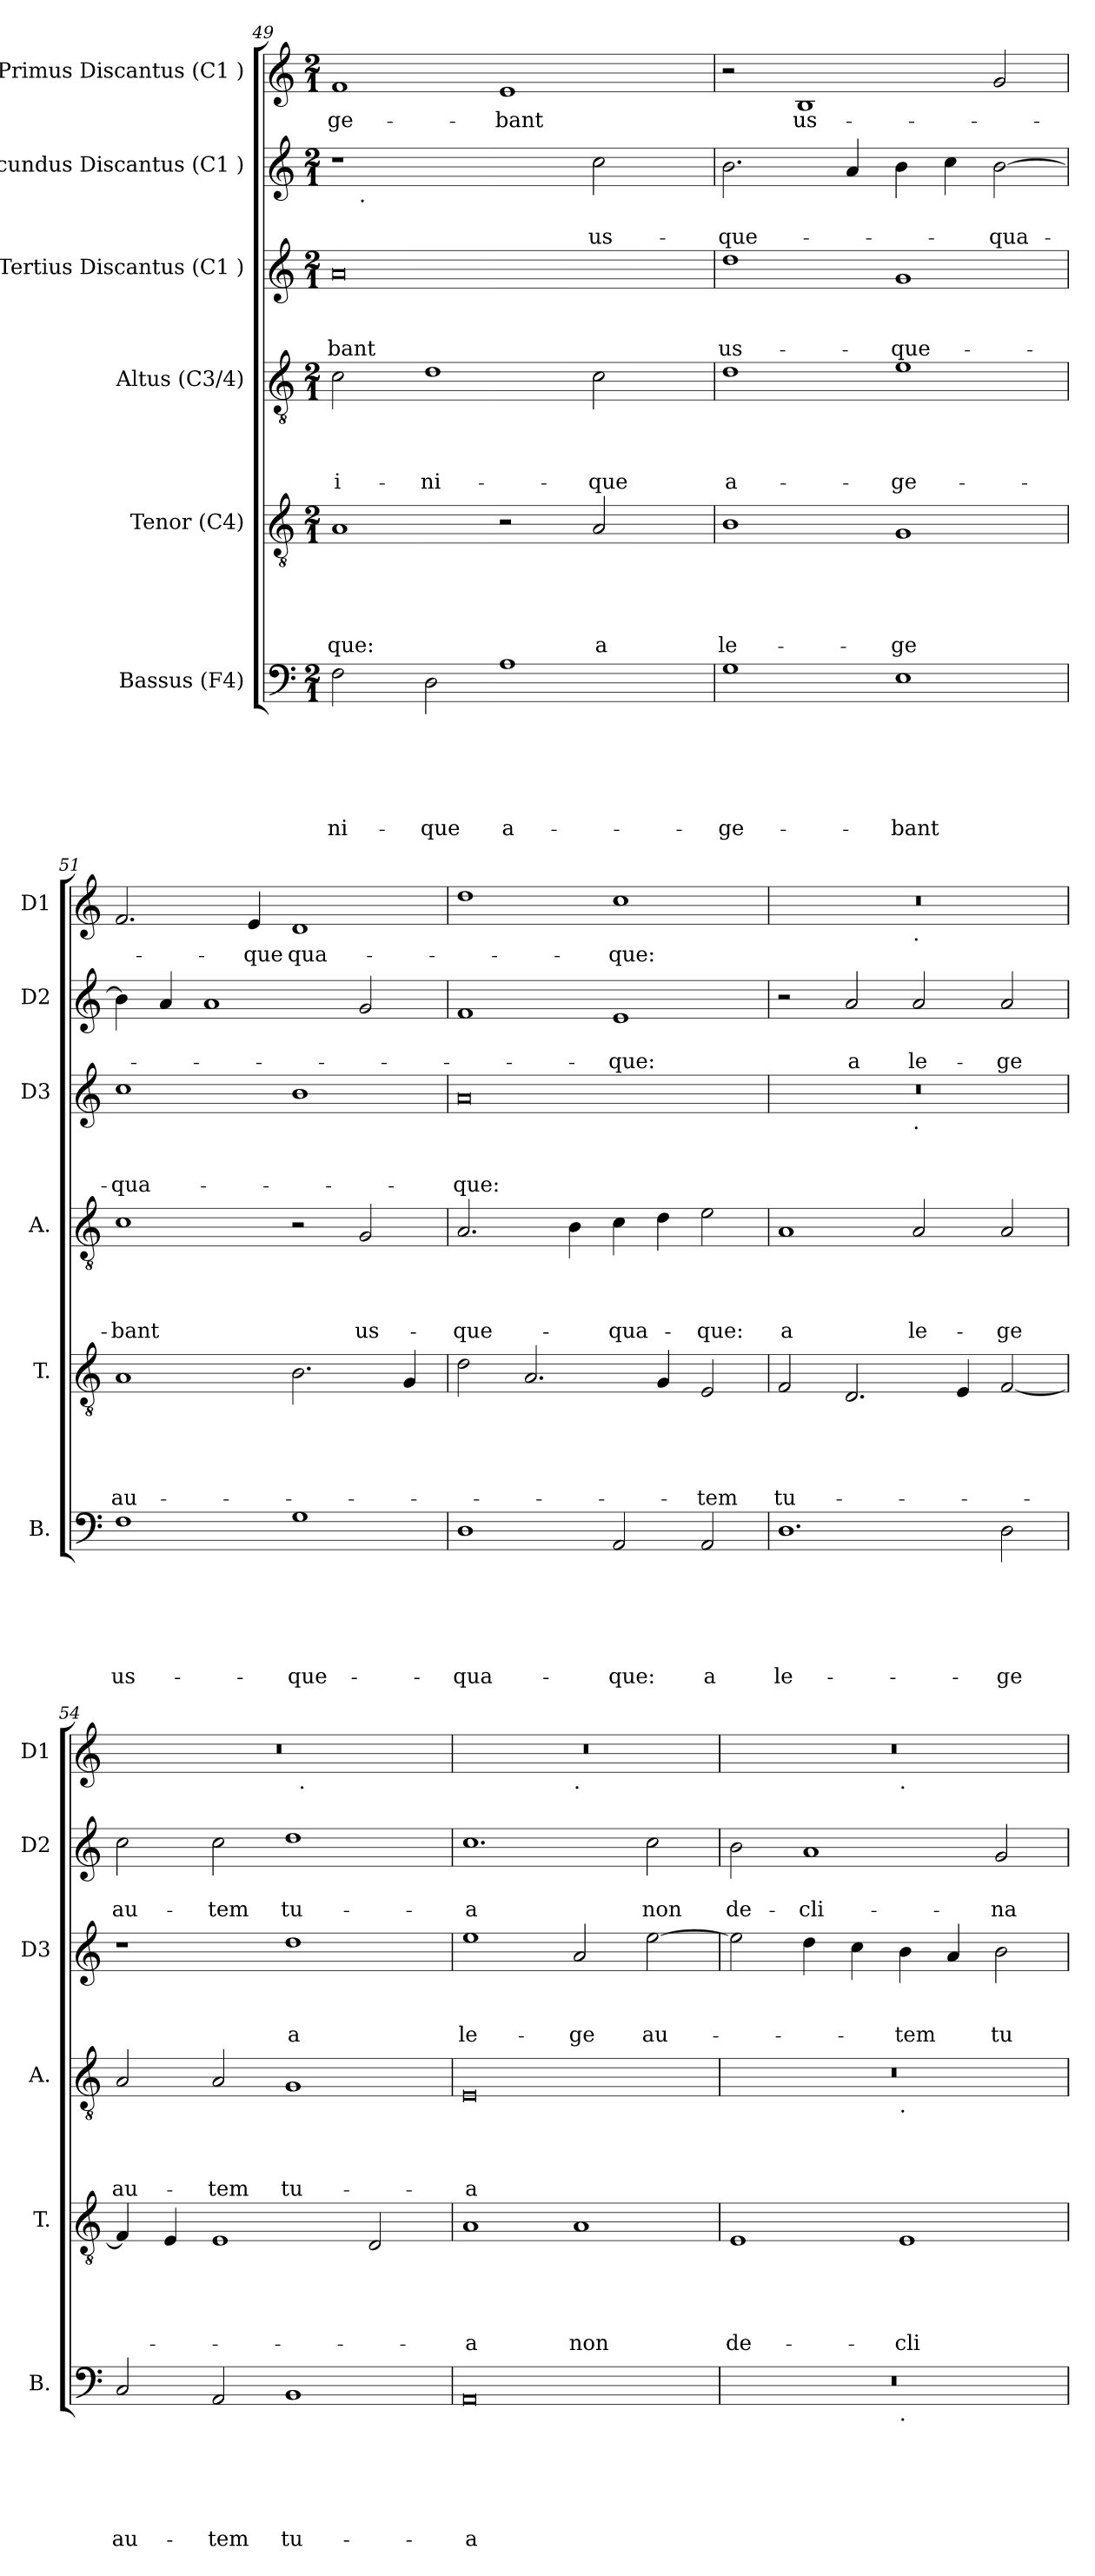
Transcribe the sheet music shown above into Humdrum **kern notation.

**kern	**text	**text	**text	**text	**text	**text	**kern	**text	**text	**text	**text	**text	**kern	**text	**text	**text	**text	**kern	**text	**text	**text	**kern	**text	**text	**kern	**text
*part6	*part6	*part6	*part6	*part6	*part6	*part6	*part5	*part5	*part5	*part5	*part5	*part5	*part4	*part4	*part4	*part4	*part4	*part3	*part3	*part3	*part3	*part2	*part2	*part2	*part1	*part1
*staff6	*staff6	*staff6	*staff6	*staff6	*staff6	*staff6	*staff5	*staff5	*staff5	*staff5	*staff5	*staff5	*staff4	*staff4	*staff4	*staff4	*staff4	*staff3	*staff3	*staff3	*staff3	*staff2	*staff2	*staff2	*staff1	*staff1
*I"Bassus (F4)	*	*	*	*	*	*	*I"Tenor (C4)	*	*	*	*	*	*I"Altus (C3/4)	*	*	*	*	*I"Tertius Discantus (C1 )	*	*	*	*I"Secundus Discantus (C1 )	*	*	*I"Primus Discantus (C1 )	*
*I'B.	*	*	*	*	*	*	*I'T.	*	*	*	*	*	*I'A.	*	*	*	*	*I'D3	*	*	*	*I'D2	*	*	*I'D1	*
*clefF4	*	*	*	*	*	*	*clefGv2	*	*	*	*	*	*clefGv2	*	*	*	*	*clefG2	*	*	*	*clefG2	*	*	*clefG2	*
*k[]	*	*	*	*	*	*	*k[]	*	*	*	*	*	*k[]	*	*	*	*	*k[]	*	*	*	*k[]	*	*	*k[]	*
*C:	*	*	*	*	*	*	*C:	*	*	*	*	*	*C:	*	*	*	*	*C:	*	*	*	*C:	*	*	*C:	*
*M2/1	*	*	*	*	*	*	*M2/1	*	*	*	*	*	*M2/1	*	*	*	*	*M2/1	*	*	*	*M2/1	*	*	*M2/1	*
=49	=49	=49	=49	=49	=49	=49	=49	=49	=49	=49	=49	=49	=49	=49	=49	=49	=49	=49	=49	=49	=49	=49	=49	=49	=49	=49
!	!	!	!	!	!	!LO:LY:b	!	!	!	!	!	!LO:LY:b	!	!	!	!	!LO:LY:b	!	!	!	!LO:LY:b	!	!	!	!	!LO:LY:b
*	*	*	*	*	*	*	*	*	*	*	*	*	*	*	*	*	*	*	*	*	*	*^	*	*	*	*
2F\	.	.	.	.	.	-ni-	1A	.	.	.	.	-que:	2c\	.	.	.	i-	0a	.	.	-bant	1r	16.ryy	.	.	1f	-ge-
!	!	!	!	!	!	!	!	!	!	!	!	!	!	!	!	!	!	!	!	!	!	!	!LO:TX:b:t=.	!	!	!	!
.	.	.	.	.	.	.	.	.	.	.	.	.	.	.	.	.	.	.	.	.	.	.	1ryy	.	.	.	.
!	!	!	!	!	!	!LO:LY:b	!	!	!	!	!	!	!	!	!	!	!LO:LY:b	!	!	!	!	!	!	!	!	!	!
2D\	.	.	.	.	.	-que	.	.	.	.	.	.	1d	.	.	.	-ni-	.	.	.	.	.	.	.	.	.	.
!	!	!	!	!	!	!LO:LY:b:rj	!	!	!	!	!	!	!	!	!	!	!	!	!	!	!	!	!	!	!	!	!LO:LY:b
1A	.	.	.	.	.	a-	2r	.	.	.	.	.	.	.	.	.	.	.	.	.	.	2ryy	.	.	.	1e	-bant
.	.	.	.	.	.	.	.	.	.	.	.	.	.	.	.	.	.	.	.	.	.	.	2ryy	.	.	.	.
!	!	!	!	!	!	!	!	!	!	!	!	!LO:LY:b	!	!	!	!	!LO:LY:b	!	!	!	!	!	!	!	!LO:LY:b	!	!
.	.	.	.	.	.	.	2A/	.	.	.	.	a	2c\	.	.	.	-que	.	.	.	.	2cc\	.	.	us-	.	.
.	.	.	.	.	.	.	.	.	.	.	.	.	.	.	.	.	.	.	.	.	.	.	4ryy	.	.	.	.
.	.	.	.	.	.	.	.	.	.	.	.	.	.	.	.	.	.	.	.	.	.	.	8ryy	.	.	.	.
.	.	.	.	.	.	.	.	.	.	.	.	.	.	.	.	.	.	.	.	.	.	.	32ryy	.	.	.	.
!!LO:PB:g=z
=50	=50	=50	=50	=50	=50	=50	=50	=50	=50	=50	=50	=50	=50	=50	=50	=50	=50	=50	=50	=50	=50	=50	=50	=50	=50	=50	=50
!	!	!	!	!	!	!LO:LY:b	!	!	!	!	!	!LO:LY:b	!	!	!	!	!LO:LY:b:rj	!	!	!	!LO:LY:b	!	!	!	!LO:LY:b	!	!
*	*	*	*	*	*	*	*	*	*	*	*	*	*	*	*	*	*	*	*	*	*	*v	*v	*	*	*	*
1G	.	.	.	.	.	-ge-	1B	.	.	.	.	le-	1d	.	.	.	a-	1dd	.	.	us-	2.b\	.	-que-	2r	.
!	!	!	!	!	!	!	!	!	!	!	!	!	!	!	!	!	!	!	!	!	!	!	!	!	!	!LO:LY:b
.	.	.	.	.	.	.	.	.	.	.	.	.	.	.	.	.	.	.	.	.	.	.	.	.	1B	us-
.	.	.	.	.	.	.	.	.	.	.	.	.	.	.	.	.	.	.	.	.	.	4a/	.	.	.	.
!	!	!	!	!	!	!LO:LY:b	!	!	!	!	!	!LO:LY:b	!	!	!	!	!LO:LY:b	!	!	!	!LO:LY:b	!	!	!	!	!
1E	.	.	.	.	.	-bant	1G	.	.	.	.	-ge	1e	.	.	.	-ge-	1g	.	.	-que-	4b\	.	.	.	.
.	.	.	.	.	.	.	.	.	.	.	.	.	.	.	.	.	.	.	.	.	.	4cc\	.	.	.	.
!	!	!	!	!	!	!	!	!	!	!	!	!	!	!	!	!	!	!	!	!	!	!	!	!LO:LY:b	!	!
.	.	.	.	.	.	.	.	.	.	.	.	.	.	.	.	.	.	.	.	.	.	[>2b\	.	-qua-	2g/	.
=51	=51	=51	=51	=51	=51	=51	=51	=51	=51	=51	=51	=51	=51	=51	=51	=51	=51	=51	=51	=51	=51	=51	=51	=51	=51	=51
!	!	!	!	!	!	!LO:LY:b	!	!	!	!	!	!LO:LY:b	!	!	!	!	!LO:LY:b	!	!	!	!LO:LY:b	!	!	!	!	!
1F	.	.	.	.	.	us-	1A	.	.	.	.	au-	1c	.	.	.	-bant	1cc	.	.	-qua-	4b\]	.	.	2.f/	.
.	.	.	.	.	.	.	.	.	.	.	.	.	.	.	.	.	.	.	.	.	.	4a/	.	.	.	.
.	.	.	.	.	.	.	.	.	.	.	.	.	.	.	.	.	.	.	.	.	.	1a	.	.	.	.
!	!	!	!	!	!	!	!	!	!	!	!	!	!	!	!	!	!	!	!	!	!	!	!	!	!	!LO:LY:b
.	.	.	.	.	.	.	.	.	.	.	.	.	.	.	.	.	.	.	.	.	.	.	.	.	4e/	-que
!	!	!	!	!	!	!LO:LY:b	!	!	!	!	!	!	!	!	!	!	!	!	!	!	!	!	!	!	!	!LO:LY:b
1G	.	.	.	.	.	-que-	2.B\	.	.	.	.	.	2r	.	.	.	.	1b	.	.	.	.	.	.	1d	qua-
!	!	!	!	!	!	!	!	!	!	!	!	!	!	!	!	!	!LO:LY:b	!	!	!	!	!	!	!	!	!
.	.	.	.	.	.	.	.	.	.	.	.	.	2G/	.	.	.	us-	.	.	.	.	2g/	.	.	.	.
.	.	.	.	.	.	.	4G/	.	.	.	.	.	.	.	.	.	.	.	.	.	.	.	.	.	.	.
=52	=52	=52	=52	=52	=52	=52	=52	=52	=52	=52	=52	=52	=52	=52	=52	=52	=52	=52	=52	=52	=52	=52	=52	=52	=52	=52
!	!	!	!	!	!	!LO:LY:b	!	!	!	!	!	!	!	!	!	!	!LO:LY:b	!	!	!	!LO:LY:b	!	!	!	!	!
1D	.	.	.	.	.	-qua-	2d\	.	.	.	.	.	2.A/	.	.	.	-que-	0a	.	.	-que:	1f	.	.	1dd	.
.	.	.	.	.	.	.	2.A/	.	.	.	.	.	.	.	.	.	.	.	.	.	.	.	.	.	.	.
.	.	.	.	.	.	.	.	.	.	.	.	.	4B\	.	.	.	.	.	.	.	.	.	.	.	.	.
!	!	!	!	!	!	!LO:LY:b	!	!	!	!	!	!	!	!	!	!	!LO:LY:b	!	!	!	!	!	!	!LO:LY:b	!	!LO:LY:b
2AA/	.	.	.	.	.	-que:	.	.	.	.	.	.	4c\	.	.	.	-qua-	.	.	.	.	1e	.	-que:	1cc	-que:
.	.	.	.	.	.	.	4G/	.	.	.	.	.	4d\	.	.	.	.	.	.	.	.	.	.	.	.	.
!	!	!	!	!	!	!LO:LY:b	!	!	!	!	!	!LO:LY:b	!	!	!	!	!LO:LY:b	!	!	!	!	!	!	!	!	!
2AA/	.	.	.	.	.	a	2E/	.	.	.	.	-tem	2e\	.	.	.	-que:	.	.	.	.	.	.	.	.	.
=53	=53	=53	=53	=53	=53	=53	=53	=53	=53	=53	=53	=53	=53	=53	=53	=53	=53	=53	=53	=53	=53	=53	=53	=53	=53	=53
!	!	!	!	!	!	!LO:LY:b	!	!	!	!	!	!LO:LY:b	!	!	!	!	!LO:LY:b:rj	!	!	!	!	!	!	!	!	!
*	*	*	*	*	*	*	*	*	*	*	*	*	*	*	*	*	*	*^	*	*	*	*	*	*	*^	*
1.D	.	.	.	.	.	le-	2F/	.	.	.	.	tu-	1A	.	.	.	a	0r	1ryy	.	.	.	2r	.	.	0r	1ryy	.
!	!	!	!	!	!	!	!	!	!	!	!	!	!	!	!	!	!	!	!	!	!	!	!	!	!LO:LY:b	!	!	!
.	.	.	.	.	.	.	2.D/	.	.	.	.	.	.	.	.	.	.	.	.	.	.	.	2a/	.	a	.	.	.
!	!	!	!	!	!	!	!	!	!	!	!	!	!	!	!	!	!	!	!	!	!	!	!	!	!	!	!LO:TX:b:t=.	!
!	!	!	!	!	!	!	!	!	!	!	!	!	!	!	!	!	!	!	!LO:TX:b:t=.	!	!	!	!	!	!	!	!	!
!	!	!	!	!	!	!	!	!	!	!	!	!	!	!	!	!	!LO:LY:b	!	!	!	!	!	!	!	!LO:LY:b	!	!	!
.	.	.	.	.	.	.	.	.	.	.	.	.	2A/	.	.	.	le-	.	1ryy	.	.	.	2a/	.	le-	.	1ryy	.
.	.	.	.	.	.	.	4E/	.	.	.	.	.	.	.	.	.	.	.	.	.	.	.	.	.	.	.	.	.
!	!	!	!	!	!	!LO:LY:b	!	!	!	!	!	!	!	!	!	!	!LO:LY:b	!	!	!	!	!	!	!	!LO:LY:b	!	!	!
2D\	.	.	.	.	.	-ge	[<2F/	.	.	.	.	.	2A/	.	.	.	-ge	.	.	.	.	.	2a/	.	-ge	.	.	.
!!LO:LB:g=z	!!
=54	=54	=54	=54	=54	=54	=54	=54	=54	=54	=54	=54	=54	=54	=54	=54	=54	=54	=54	=54	=54	=54	=54	=54	=54	=54	=54	=54	=54
!	!	!	!	!	!	!LO:LY:b	!	!	!	!	!	!	!	!	!	!	!LO:LY:b	!	!	!	!	!	!	!	!LO:LY:b	!	!	!
*	*	*	*	*	*	*	*	*	*	*	*	*	*	*	*	*	*	*v	*v	*	*	*	*	*	*	*	*	*
2C/	.	.	.	.	.	au-	4F/]	.	.	.	.	.	2A/	.	.	.	au-	1r	.	.	.	2cc\	.	au-	0r	1ryy	.
.	.	.	.	.	.	.	4E/	.	.	.	.	.	.	.	.	.	.	.	.	.	.	.	.	.	.	.	.
!	!	!	!	!	!	!LO:LY:b	!	!	!	!	!	!	!	!	!	!	!LO:LY:b	!	!	!	!	!	!	!LO:LY:b	!	!	!
2AA/	.	.	.	.	.	-tem	1E	.	.	.	.	.	2A/	.	.	.	-tem	.	.	.	.	2cc\	.	-tem	.	.	.
!	!	!	!	!	!	!LO:LY:b	!	!	!	!	!	!	!	!	!	!	!LO:LY:b	!	!	!	!LO:LY:b:rj	!	!	!LO:LY:b	!	!	!
1BB	.	.	.	.	.	tu-	.	.	.	.	.	.	1G	.	.	.	tu-	1dd	.	.	a	1dd	.	tu-	.	32ryy	.
!	!	!	!	!	!	!	!	!	!	!	!	!	!	!	!	!	!	!	!	!	!	!	!	!	!	!LO:TX:b:t=.	!
.	.	.	.	.	.	.	.	.	.	.	.	.	.	.	.	.	.	.	.	.	.	.	.	.	.	2ryy	.
.	.	.	.	.	.	.	2D/	.	.	.	.	.	.	.	.	.	.	.	.	.	.	.	.	.	.	.	.
.	.	.	.	.	.	.	.	.	.	.	.	.	.	.	.	.	.	.	.	.	.	.	.	.	.	4...ryy	.
=55	=55	=55	=55	=55	=55	=55	=55	=55	=55	=55	=55	=55	=55	=55	=55	=55	=55	=55	=55	=55	=55	=55	=55	=55	=55	=55	=55
!	!	!	!	!	!	!LO:LY:b:rj	!	!	!	!	!	!LO:LY:b:rj	!	!	!	!	!LO:LY:b:rj	!	!	!	!LO:LY:b	!	!	!LO:LY:b:rj	!	!	!
0AA	.	.	.	.	.	-a	1A	.	.	.	.	-a	0E	.	.	.	-a	1ee	.	.	le-	1.cc	.	-a	0r	1ryy	.
!	!	!	!	!	!	!	!	!	!	!	!	!	!	!	!	!	!	!	!	!	!	!	!	!	!	!LO:TX:b:t=.	!
!	!	!	!	!	!	!	!	!	!	!	!	!LO:LY:b	!	!	!	!	!	!	!	!	!LO:LY:b	!	!	!	!	!	!
.	.	.	.	.	.	.	1A	.	.	.	.	non	.	.	.	.	.	2a/	.	.	-ge	.	.	.	.	1ryy	.
!	!	!	!	!	!	!	!	!	!	!	!	!	!	!	!	!	!	!	!	!	!LO:LY:b	!	!	!LO:LY:b	!	!	!
.	.	.	.	.	.	.	.	.	.	.	.	.	.	.	.	.	.	[>2ee\	.	.	au-	2cc\	.	non	.	.	.
=56	=56	=56	=56	=56	=56	=56	=56	=56	=56	=56	=56	=56	=56	=56	=56	=56	=56	=56	=56	=56	=56	=56	=56	=56	=56	=56	=56
!	!	!	!	!	!	!	!	!	!	!	!	!LO:LY:b	!	!	!	!	!	!	!	!	!	!	!	!LO:LY:b	!	!	!
*^	*	*	*	*	*	*	*	*	*	*	*	*	*^	*	*	*	*	*	*	*	*	*	*	*	*	*	*
0r	1ryy	.	.	.	.	.	.	1E	.	.	.	.	de-	0r	1ryy	.	.	.	.	2ee\]	.	.	.	2b\	.	de-	0r	1ryy	.
!	!	!	!	!	!	!	!	!	!	!	!	!	!	!	!	!	!	!	!	!	!	!	!	!	!	!LO:LY:b	!	!	!
.	.	.	.	.	.	.	.	.	.	.	.	.	.	.	.	.	.	.	.	4dd\	.	.	.	1a	.	-cli-	.	.	.
.	.	.	.	.	.	.	.	.	.	.	.	.	.	.	.	.	.	.	.	4cc\	.	.	.	.	.	.	.	.	.
!	!	!	!	!	!	!	!	!	!	!	!	!	!	!	!	!	!	!	!	!	!	!	!	!	!	!	!	!LO:TX:b:t=.	!
!	!	!	!	!	!	!	!	!	!	!	!	!	!	!	!LO:TX:b:t=.	!	!	!	!	!	!	!	!	!	!	!	!	!	!
!	!LO:TX:b:t=.	!	!	!	!	!	!	!	!	!	!	!	!	!	!	!	!	!	!	!	!	!	!	!	!	!	!	!	!
!	!	!	!	!	!	!	!	!	!	!	!	!	!LO:LY:b	!	!	!	!	!	!	!	!	!	!LO:LY:b	!	!	!	!	!	!
.	1ryy	.	.	.	.	.	.	1E	.	.	.	.	-cli-	.	1ryy	.	.	.	.	4b\	.	.	-tem	.	.	.	.	1ryy	.
.	.	.	.	.	.	.	.	.	.	.	.	.	.	.	.	.	.	.	.	4a/	.	.	.	.	.	.	.	.	.
!	!	!	!	!	!	!	!	!	!	!	!	!	!	!	!	!	!	!	!	!	!	!	!LO:LY:b	!	!	!LO:LY:b	!	!	!
.	.	.	.	.	.	.	.	.	.	.	.	.	.	.	.	.	.	.	.	2b\	.	.	tu-	2g/	.	-na-	.	.	.
*v	*v	*	*	*	*	*	*	*	*	*	*	*	*	*v	*v	*	*	*	*	*	*	*	*	*	*	*	*v	*v	*
=	=	=	=	=	=	=	=	=	=	=	=	=	=	=	=	=	=	=	=	=	=	=	=	=	=	=
*-	*-	*-	*-	*-	*-	*-	*-	*-	*-	*-	*-	*-	*-	*-	*-	*-	*-	*-	*-	*-	*-	*-	*-	*-	*-	*-
